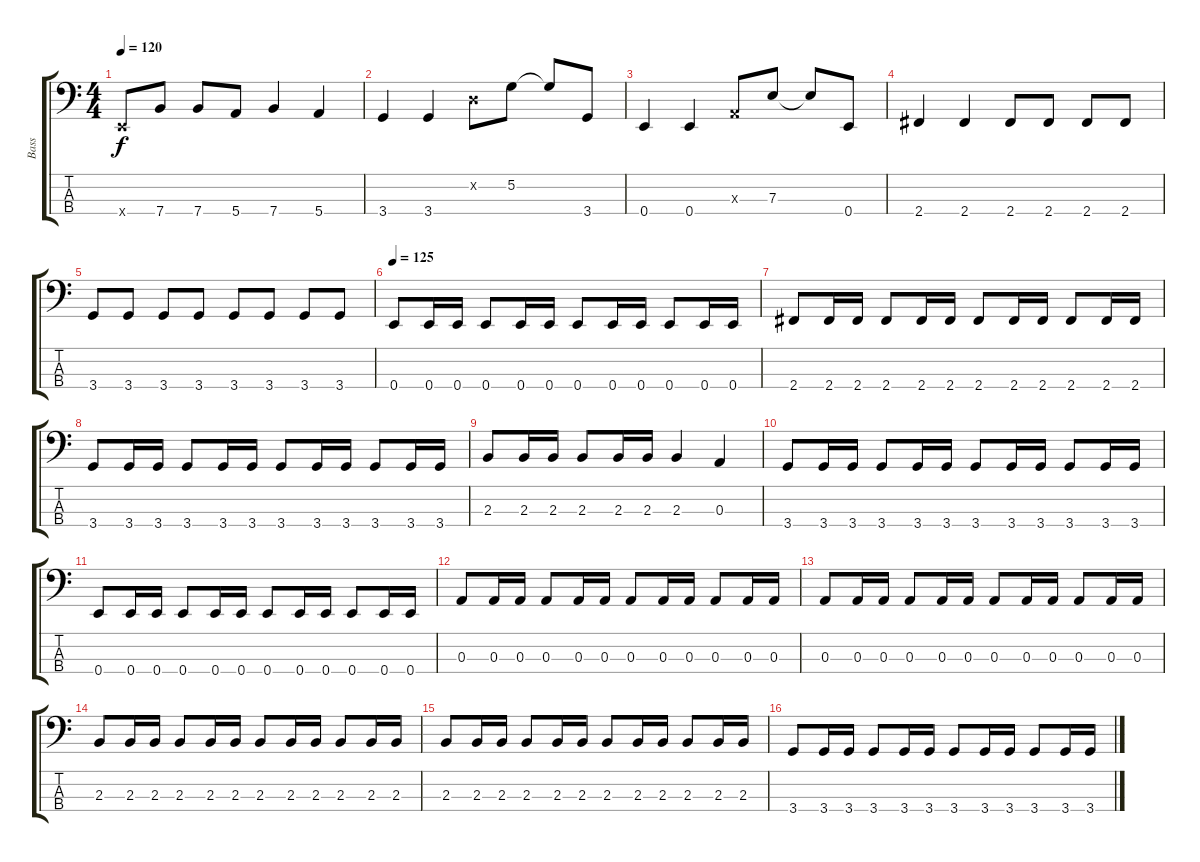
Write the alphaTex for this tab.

\track ("Bass" "Bass") {instrument electricbassfinger}
\staff {score tabs}
\tuning (G2 D2 A1 E1) {hide}
\ts (4 4)
\tempo 120
\clef f4
\ks c
0.4{x}.8{dy f} 7.4.8 7.4.8 5.4.8 7.4.4 5.4.4 |
3.4.4 3.4.4 0.2{x}.8 5.2.8 5.2{t}.8 3.4.8 |
0.4.4 0.4.4 0.3{x}.8 7.3.8 7.3{t}.8 0.4.8 |
2.4.4 2.4.4 2.4.8 2.4.8 2.4.8 2.4.8 |
3.4.8 3.4.8 3.4.8 3.4.8 3.4.8 3.4.8 3.4.8 3.4.8 |
\tempo 125
0.4.8 0.4.16 0.4.16 0.4.8 0.4.16 0.4.16 0.4.8 0.4.16 0.4.16 0.4.8 0.4.16 0.4.16 |
2.4.8 2.4.16 2.4.16 2.4.8 2.4.16 2.4.16 2.4.8 2.4.16 2.4.16 2.4.8 2.4.16 2.4.16 |
3.4.8 3.4.16 3.4.16 3.4.8 3.4.16 3.4.16 3.4.8 3.4.16 3.4.16 3.4.8 3.4.16 3.4.16 |
2.3.8 2.3.16 2.3.16 2.3.8 2.3.16 2.3.16 2.3.4 0.3.4 |
3.4.8 3.4.16 3.4.16 3.4.8 3.4.16 3.4.16 3.4.8 3.4.16 3.4.16 3.4.8 3.4.16 3.4.16 |
0.4.8 0.4.16 0.4.16 0.4.8 0.4.16 0.4.16 0.4.8 0.4.16 0.4.16 0.4.8 0.4.16 0.4.16 |
0.3.8 0.3.16 0.3.16 0.3.8 0.3.16 0.3.16 0.3.8 0.3.16 0.3.16 0.3.8 0.3.16 0.3.16 |
0.3.8 0.3.16 0.3.16 0.3.8 0.3.16 0.3.16 0.3.8 0.3.16 0.3.16 0.3.8 0.3.16 0.3.16 |
2.3.8 2.3.16 2.3.16 2.3.8 2.3.16 2.3.16 2.3.8 2.3.16 2.3.16 2.3.8 2.3.16 2.3.16 |
2.3.8 2.3.16 2.3.16 2.3.8 2.3.16 2.3.16 2.3.8 2.3.16 2.3.16 2.3.8 2.3.16 2.3.16 |
3.4.8 3.4.16 3.4.16 3.4.8 3.4.16 3.4.16 3.4.8 3.4.16 3.4.16 3.4.8 3.4.16 3.4.16
